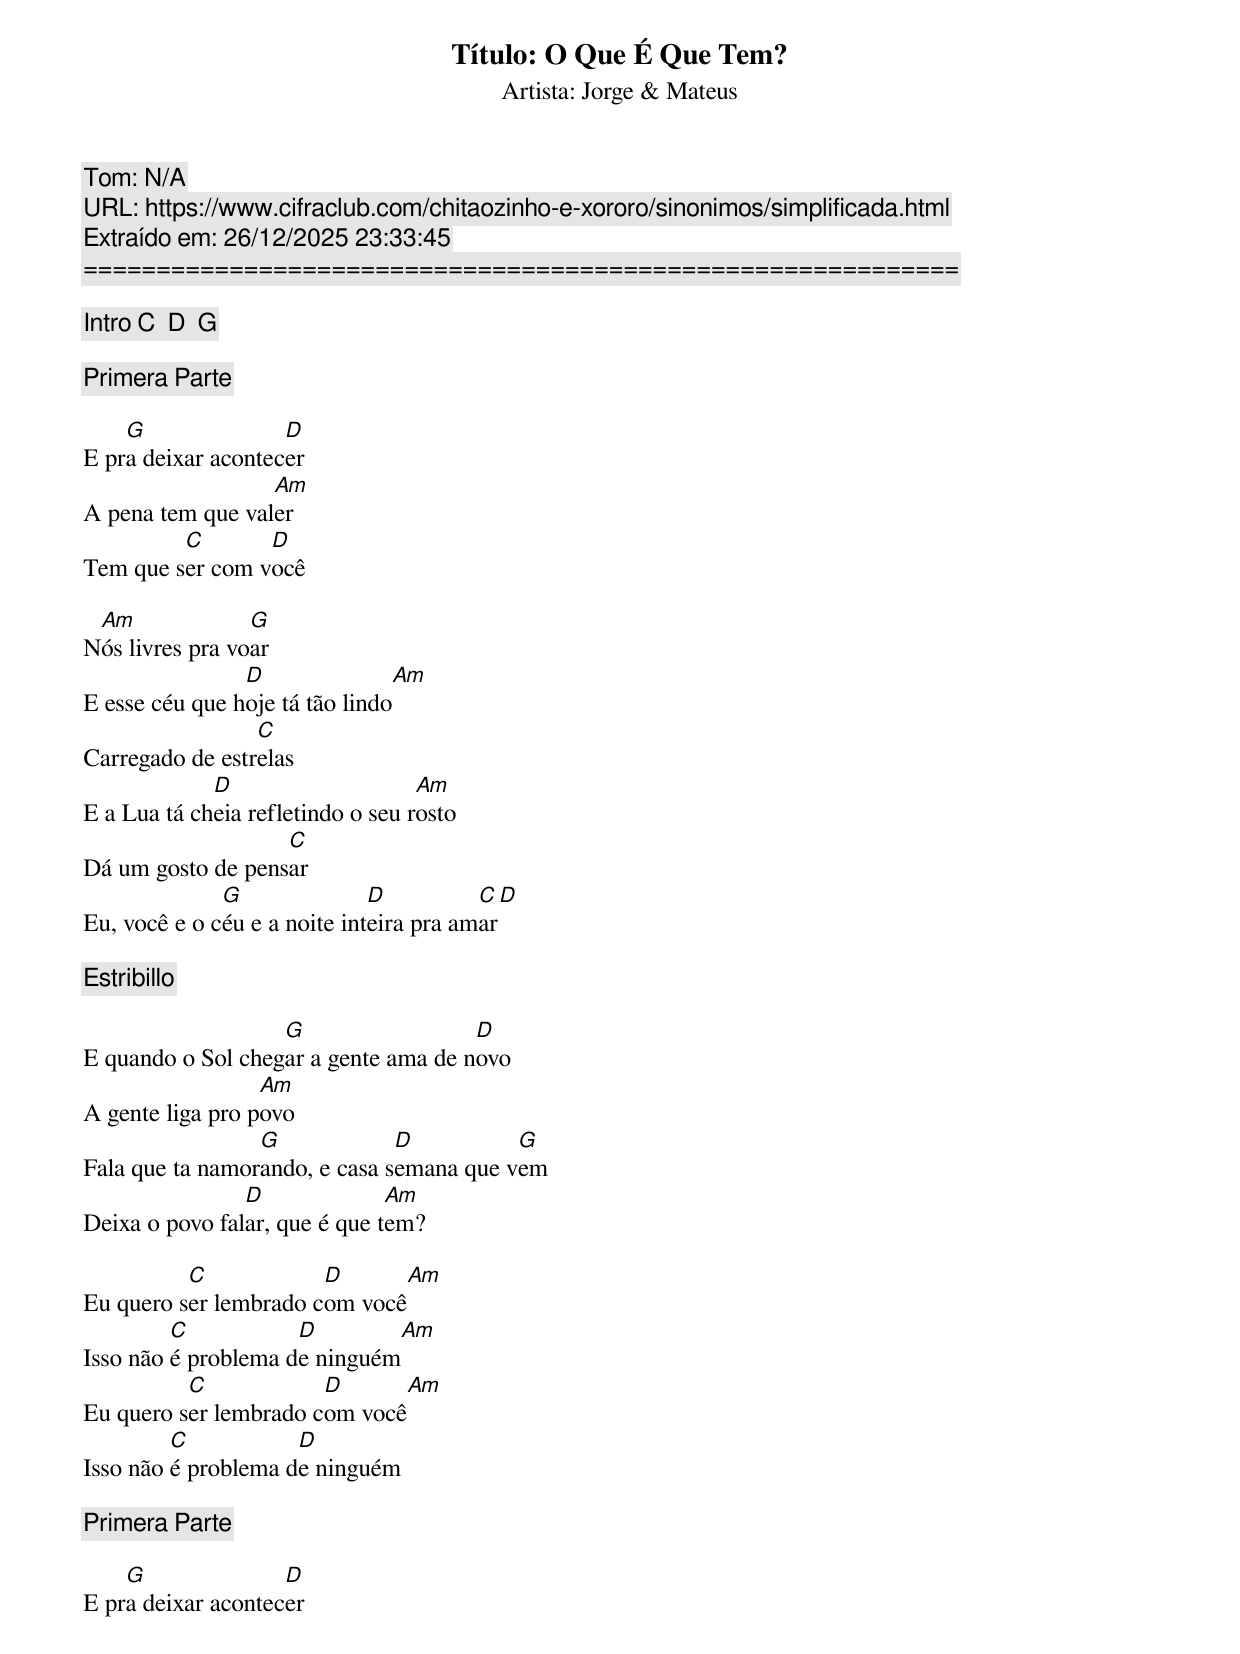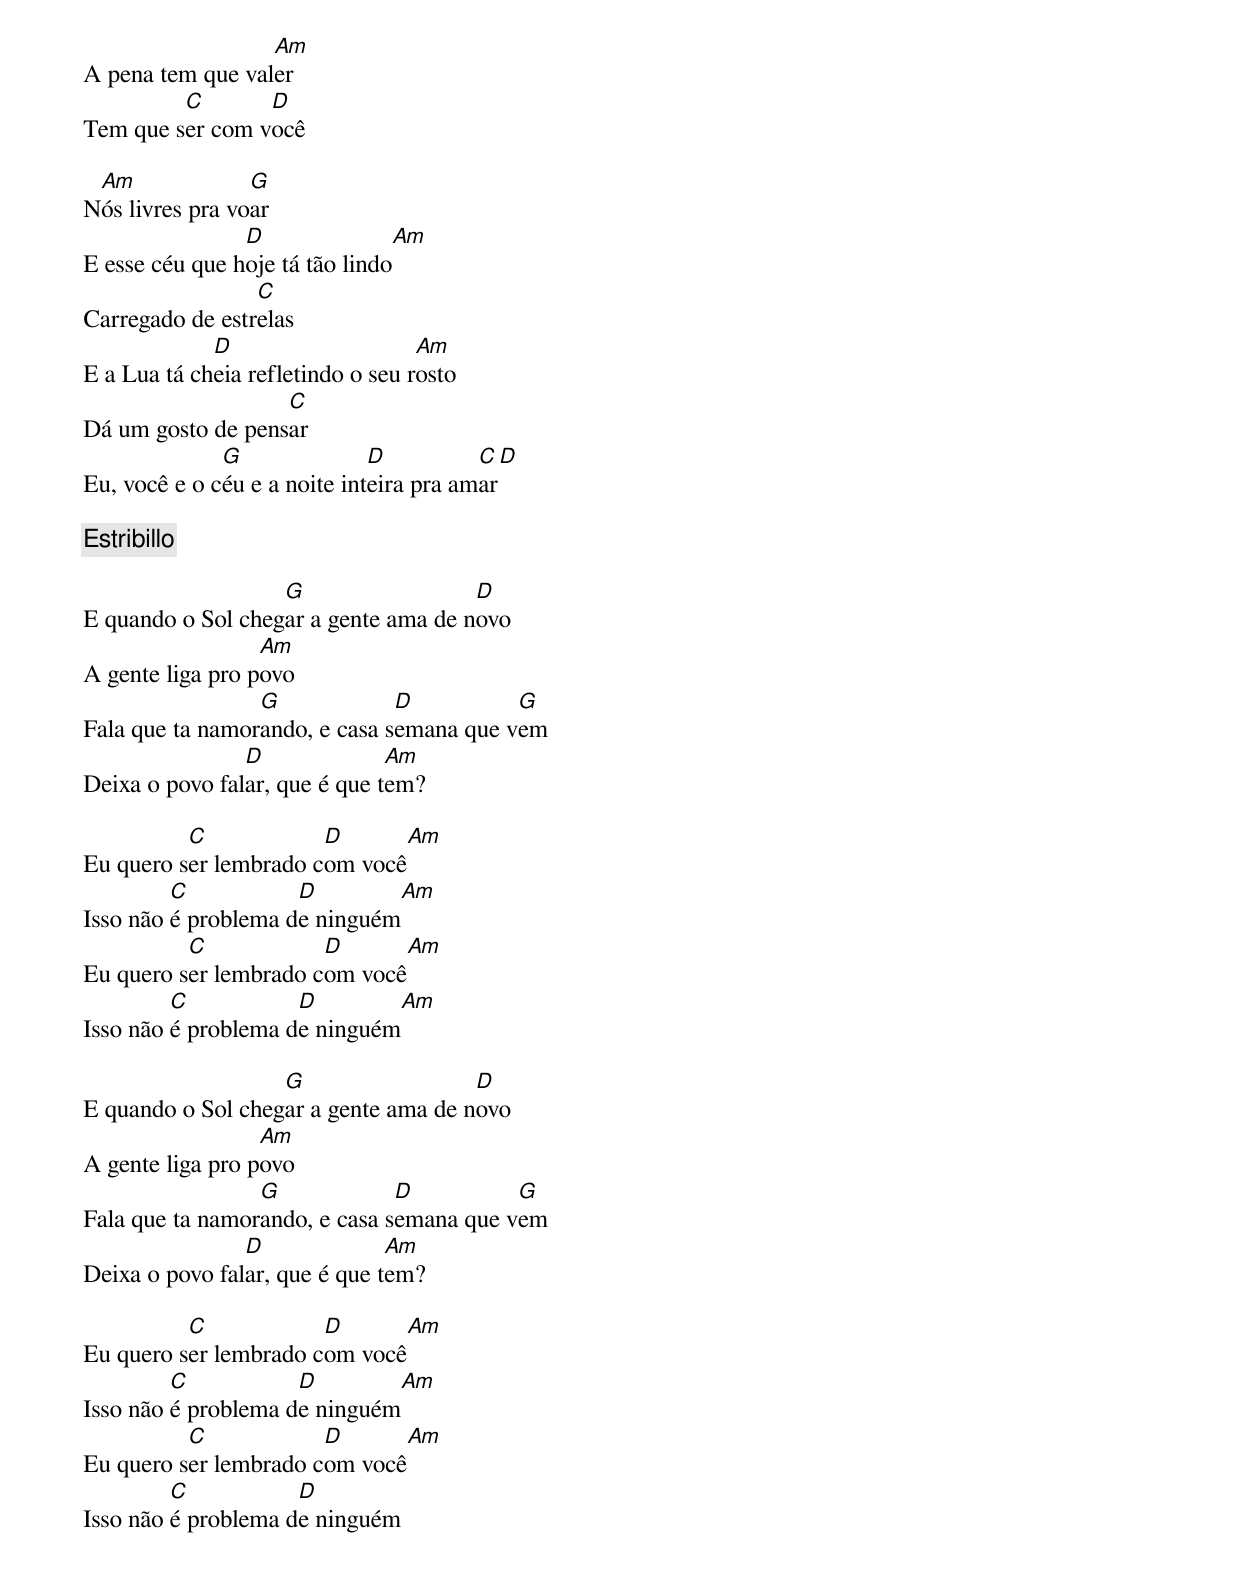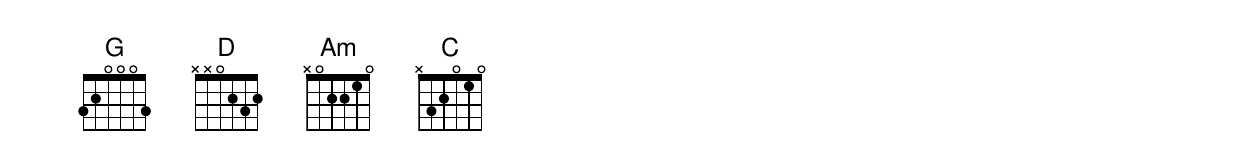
Título: O Que É Que Tem?
Artista: Jorge & Mateus
Tom: N/A
URL: https://www.cifraclub.com/chitaozinho-e-xororo/sinonimos/simplificada.html
Extraído em: 26/12/2025 23:33:45
============================================================

[Intro] C  D  G

[Primera Parte]

    G               D
E pra deixar acontecer
                  Am
A pena tem que valer
         C       D
Tem que ser com você

 Am              G
Nós livres pra voar
                D                Am
E esse céu que hoje tá tão lindo
                 C
Carregado de estrelas
             D                     Am
E a Lua tá cheia refletindo o seu rosto
                   C
Dá um gosto de pensar
              G               D          C  D
Eu, você e o céu e a noite inteira pra amar

[Estribillo]

                   G                  D
E quando o Sol chegar a gente ama de novo
                  Am
A gente liga pro povo
                 G             D          G
Fala que ta namorando, e casa semana que vem
                D              Am
Deixa o povo falar, que é que tem?

          C            D       Am
Eu quero ser lembrado com você
         C           D         Am
Isso não é problema de ninguém
          C            D       Am
Eu quero ser lembrado com você
         C           D
Isso não é problema de ninguém

[Primera Parte]

    G               D
E pra deixar acontecer
                  Am
A pena tem que valer
         C       D
Tem que ser com você

 Am              G
Nós livres pra voar
                D                Am
E esse céu que hoje tá tão lindo
                 C
Carregado de estrelas
             D                     Am
E a Lua tá cheia refletindo o seu rosto
                   C
Dá um gosto de pensar
              G               D          C  D
Eu, você e o céu e a noite inteira pra amar

[Estribillo]

                   G                  D
E quando o Sol chegar a gente ama de novo
                  Am
A gente liga pro povo
                 G             D          G
Fala que ta namorando, e casa semana que vem
                D              Am
Deixa o povo falar, que é que tem?

          C            D       Am
Eu quero ser lembrado com você
         C           D         Am
Isso não é problema de ninguém
          C            D       Am
Eu quero ser lembrado com você
         C           D         Am
Isso não é problema de ninguém

                   G                  D
E quando o Sol chegar a gente ama de novo
                  Am
A gente liga pro povo
                 G             D          G
Fala que ta namorando, e casa semana que vem
                D              Am
Deixa o povo falar, que é que tem?

          C            D       Am
Eu quero ser lembrado com você
         C           D         Am
Isso não é problema de ninguém
          C            D       Am
Eu quero ser lembrado com você
         C           D
Isso não é problema de ninguém
